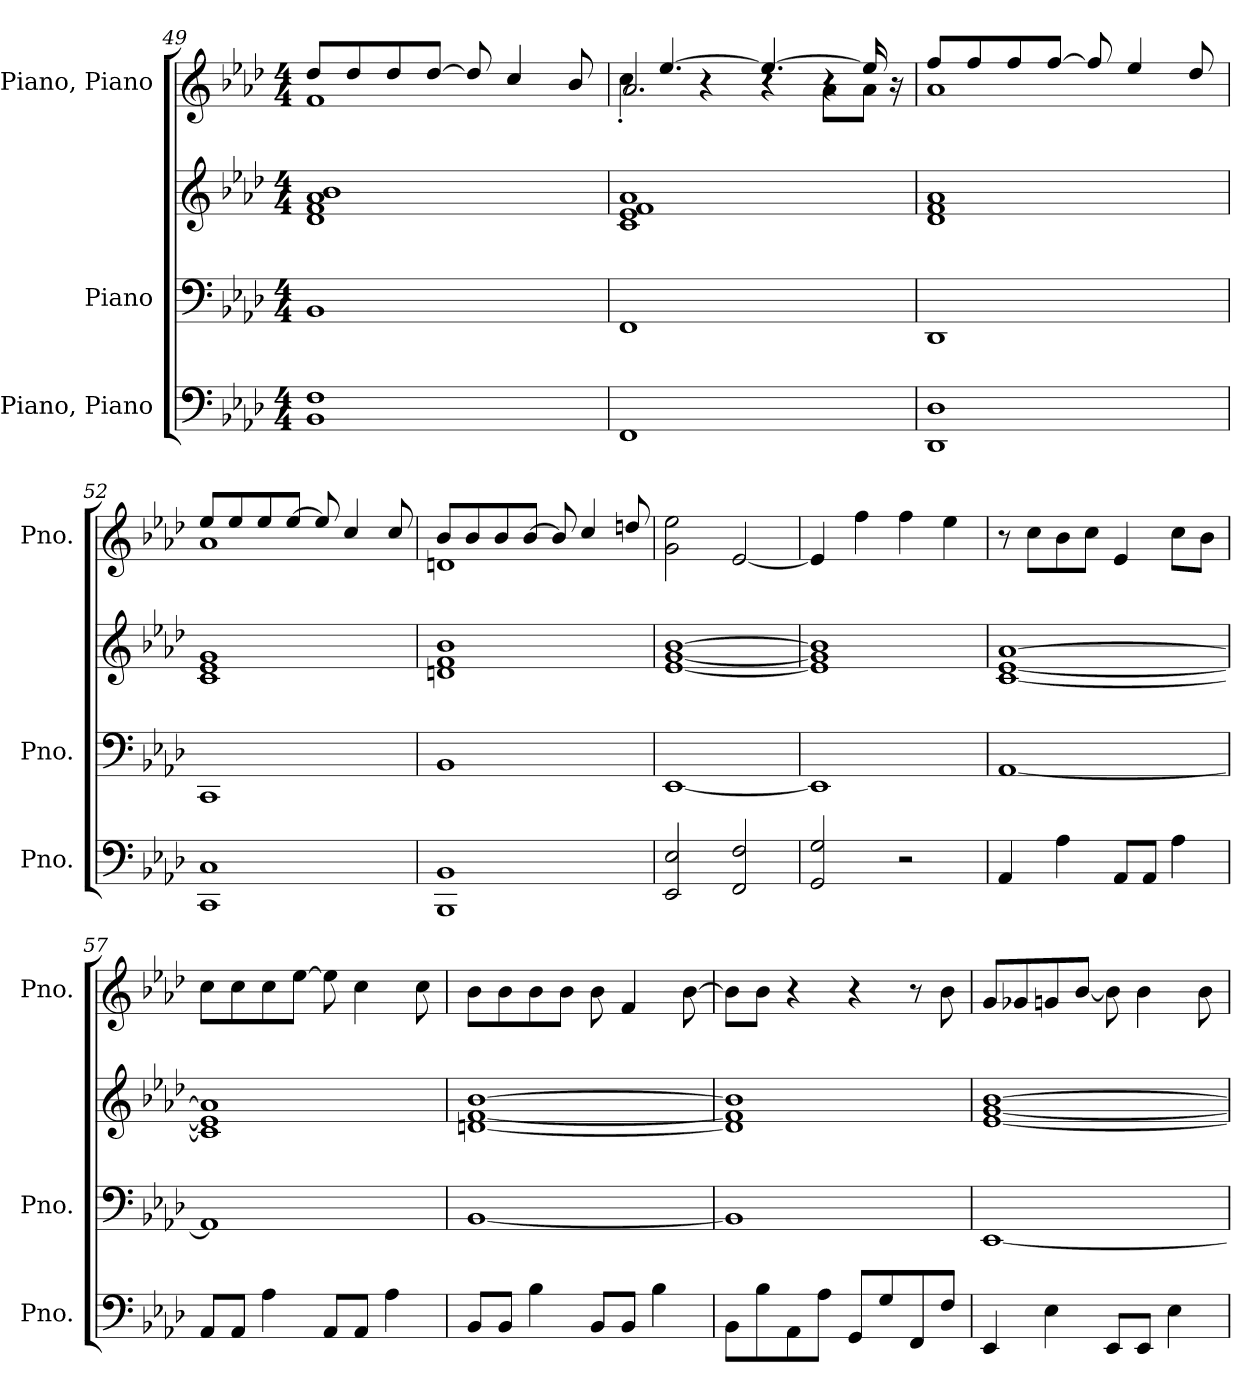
**kern	**kern	**kern	**kern
*part3	*part2	*part2	*part1
*staff4	*staff3	*staff2	*staff1
*I"Piano, Piano	*I"Piano	*	*I"Piano, Piano
*I'Pno.	*I'Pno.	*	*I'Pno.
*clefF4	*clefF4	*clefG2	*clefG2
*k[b-e-a-d-]	*k[b-e-a-d-]	*k[b-e-a-d-]	*k[b-e-a-d-]
*M4/4	*M4/4	*M4/4	*M4/4
=49	=49	=49	=49
*	*	*	*^
1BB- 1F	1BB-	1d- 1f 1a- 1b-	8dd-/L	1f
.	.	.	8dd-/	.
.	.	.	8dd-/	.
.	.	.	[8dd-/J	.
.	.	.	8dd-/]	.
.	.	.	4cc/	.
.	.	.	8b-/	.
=50	=50	=50	=50	=50
*	*	*	*	*^
1FF	1FF	1c 1e- 1f 1a-	8r	4cc'\	2.a-/
.	.	.	[4.ee-/	.	.
.	.	.	.	4r	.
.	.	.	4.ee-/_	4r	.
.	.	.	.	8a-\L	4r
.	.	.	16ee-/]	8a-\J	.
.	.	.	16r	.	.
*	*	*	*	*v	*v
!!LO:LB:g=z
=51	=51	=51	=51	=51
1DD- 1D-	1DD-	1d- 1f 1a-	8ff/L	1a-
.	.	.	8ff/	.
.	.	.	8ff/	.
.	.	.	[8ff/J	.
.	.	.	8ff/]	.
.	.	.	4ee-/	.
.	.	.	8dd-/	.
=52	=52	=52	=52	=52
1CC 1C	1CC	1c 1e- 1g	8ee-/L	1a-
.	.	.	8ee-/	.
.	.	.	8ee-/	.
.	.	.	[8ee-/J	.
.	.	.	8ee-/]	.
.	.	.	4cc/	.
.	.	.	8cc/	.
=53	=53	=53	=53	=53
1BBB- 1BB-	1BB-	1dn 1f 1b-	8b-/L	1dn
.	.	.	8b-/	.
.	.	.	8b-/	.
.	.	.	[8b-/J	.
.	.	.	8b-/]	.
.	.	.	4cc/	.
.	.	.	8ddn/	.
*	*	*	*v	*v
=54	=54	=54	=54
2EE-/ 2E-/	[1EE-	[1e- [1g [1b-	2g\ 2ee-\
2FF/ 2F/	.	.	[2e-/
=55	=55	=55	=55
2GG/ 2G/	1EE-]	1e-] 1g] 1b-]	4e-/]
.	.	.	4ff\
2r	.	.	4ff\
.	.	.	4ee-\
!!LO:LB:g=z
=56	=56	=56	=56
4AA-/	[1AA-	[1c [1e- [1a-	8r
.	.	.	8cc\L
4A-\	.	.	8b-\
.	.	.	8cc\J
8AA-/L	.	.	4e-/
8AA-/J	.	.	.
4A-\	.	.	8cc\L
.	.	.	8b-\J
=57	=57	=57	=57
8AA-/L	1AA-]	1c] 1e-] 1a-]	8cc\L
8AA-/J	.	.	8cc\
4A-\	.	.	8cc\
.	.	.	[8ee-\J
8AA-/L	.	.	8ee-\]
8AA-/J	.	.	4cc\
4A-\	.	.	.
.	.	.	8cc\
=58	=58	=58	=58
8BB-/L	[1BB-	[1dn [1f [1b-	8b-\L
8BB-/J	.	.	8b-\
4B-\	.	.	8b-\
.	.	.	8b-\J
8BB-/L	.	.	8b-\
8BB-/J	.	.	4f/
4B-\	.	.	.
.	.	.	[8b-\
=59	=59	=59	=59
8BB-\L	1BB-]	1d] 1f] 1b-]	8b-\L]
8B-\	.	.	8b-\J
8AA-\	.	.	4r
8A-\J	.	.	.
8GG/L	.	.	4r
8G/	.	.	.
8FF/	.	.	8r
8F/J	.	.	8b-\
!!LO:LB:g=z
=60	=60	=60	=60
4EE-/	[1EE-	[1e- [1g [1b-	8g/L
.	.	.	8g-X/
4E-\	.	.	8gn/
.	.	.	[8b-/J
8EE-/L	.	.	8b-\]
8EE-/J	.	.	4b-\
4E-\	.	.	.
.	.	.	8b-\
=	=	=	=
*-	*-	*-	*-
